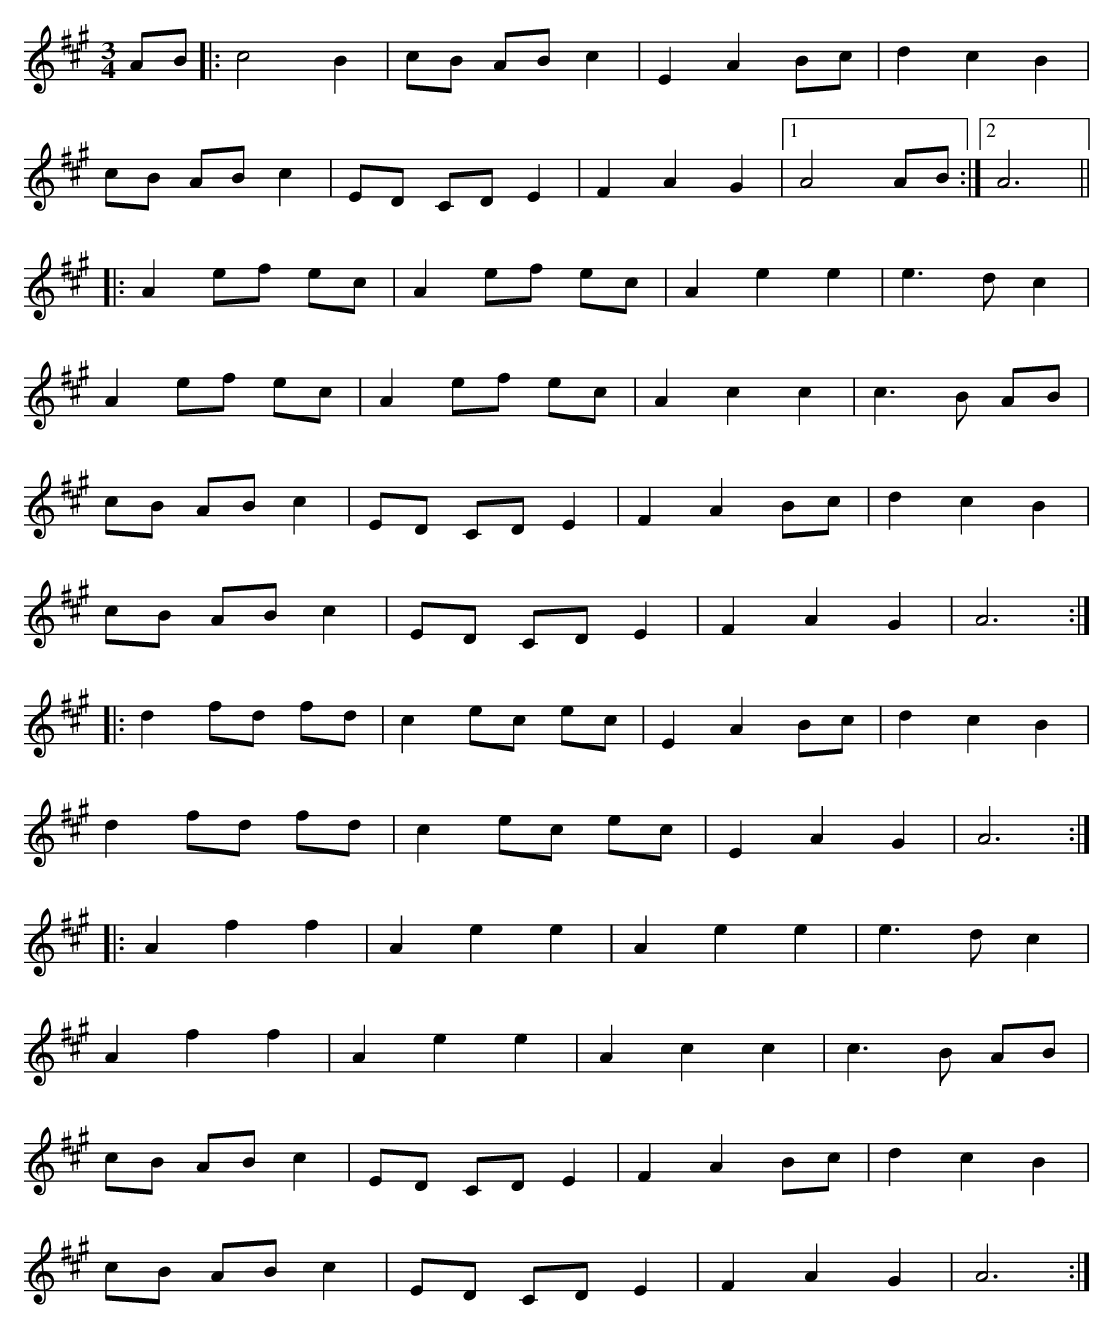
X:1
M:3/4
K:A
AB|:c4 B2|cB AB c2|E2A2 Bc|d2c2B2|
cB AB c2|ED CD E2|F2A2 G2|1 A4 AB:|2 A6||
|:A2 ef ec|A2 ef ec|A2e2e2|e3dc2|
A2 ef ec|A2 ef ec|A2c2c2|c3B AB|
cB AB c2|ED CD E2|F2A2 Bc|d2c2B2|
cB AB c2|ED CD E2|F2A2G2|A6:|
|:d2 fd fd|c2 ec ec|E2A2 Bc|d2c2B2|
d2 fd fd|c2 ec ec|E2A2G2|A6:|
|:A2f2f2|A2e2e2|A2e2e2|e3dc2|
A2f2f2|A2e2e2|A2c2c2|c3B AB|
cB AB c2|ED CD E2|F2A2 Bc|d2c2B2|
cB AB c2|ED CD E2|F2A2G2|A6:|
